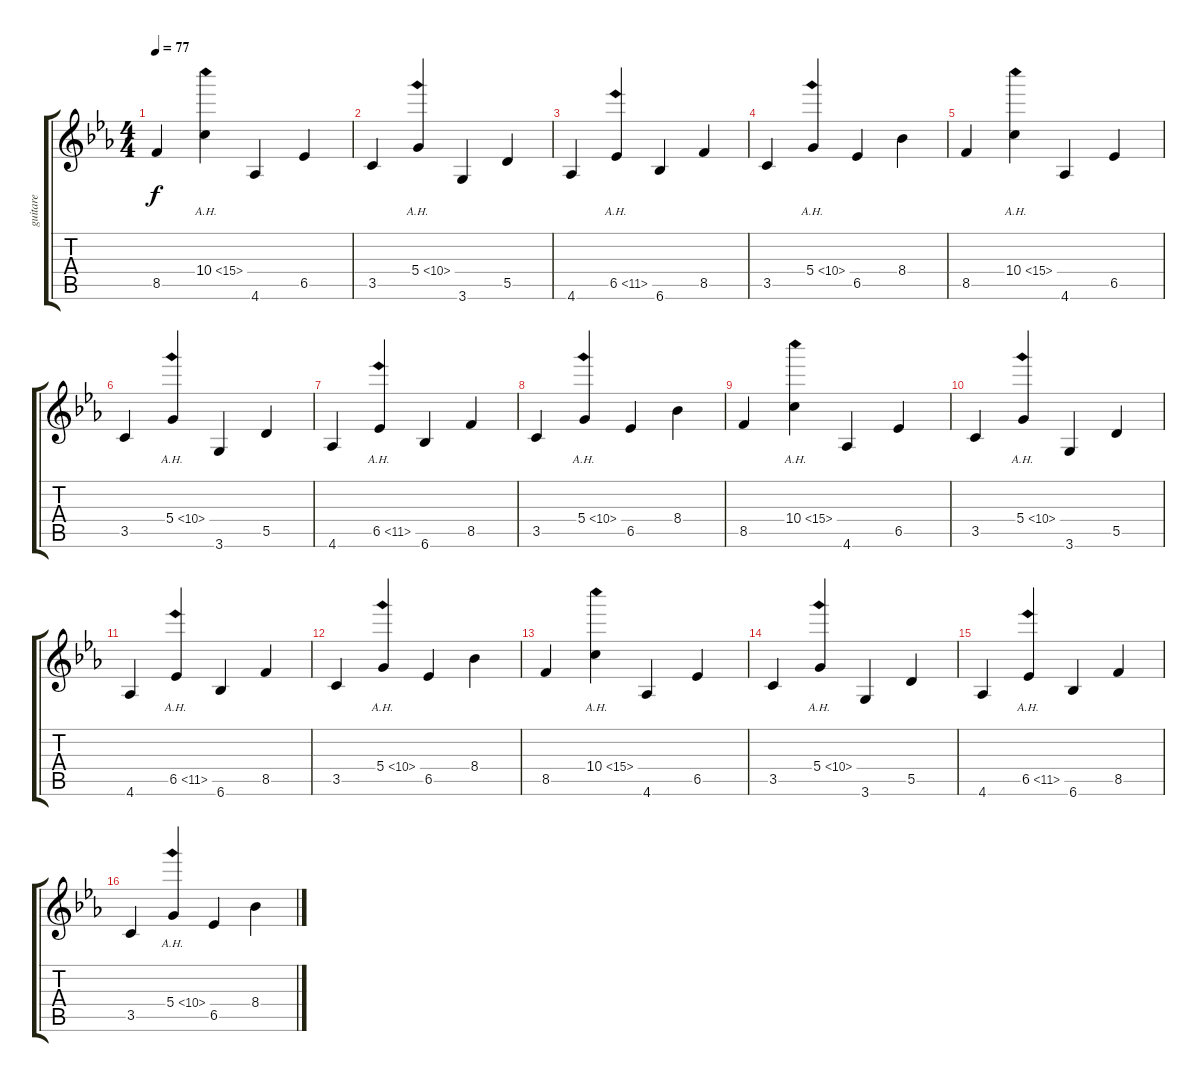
\track ("guitare" "guitare") {instrument distortionguitar}
\staff {score tabs}
\tuning (E4 B3 G3 D3 A2 E2) {hide}
\ts (4 4)
\tempo 77
\clef g2
\ks cminor
8.5.4{dy f} 10.4{ah 5}.4 4.6.4 6.5.4 |
3.5.4 5.4{ah 5}.4 3.6.4 5.5.4 |
4.6.4 6.5{ah 5}.4 6.6.4 8.5.4 |
3.5.4 5.4{ah 5}.4 6.5.4 8.4.4 |
8.5.4 10.4{ah 5}.4 4.6.4 6.5.4 |
3.5.4 5.4{ah 5}.4 3.6.4 5.5.4 |
4.6.4 6.5{ah 5}.4 6.6.4 8.5.4 |
3.5.4 5.4{ah 5}.4 6.5.4 8.4.4 |
8.5.4 10.4{ah 5}.4 4.6.4 6.5.4 |
3.5.4 5.4{ah 5}.4 3.6.4 5.5.4 |
4.6.4 6.5{ah 5}.4 6.6.4 8.5.4 |
3.5.4 5.4{ah 5}.4 6.5.4 8.4.4 |
8.5.4 10.4{ah 5}.4 4.6.4 6.5.4 |
3.5.4 5.4{ah 5}.4 3.6.4 5.5.4 |
4.6.4 6.5{ah 5}.4 6.6.4 8.5.4 |
3.5.4 5.4{ah 5}.4 6.5.4 8.4.4
